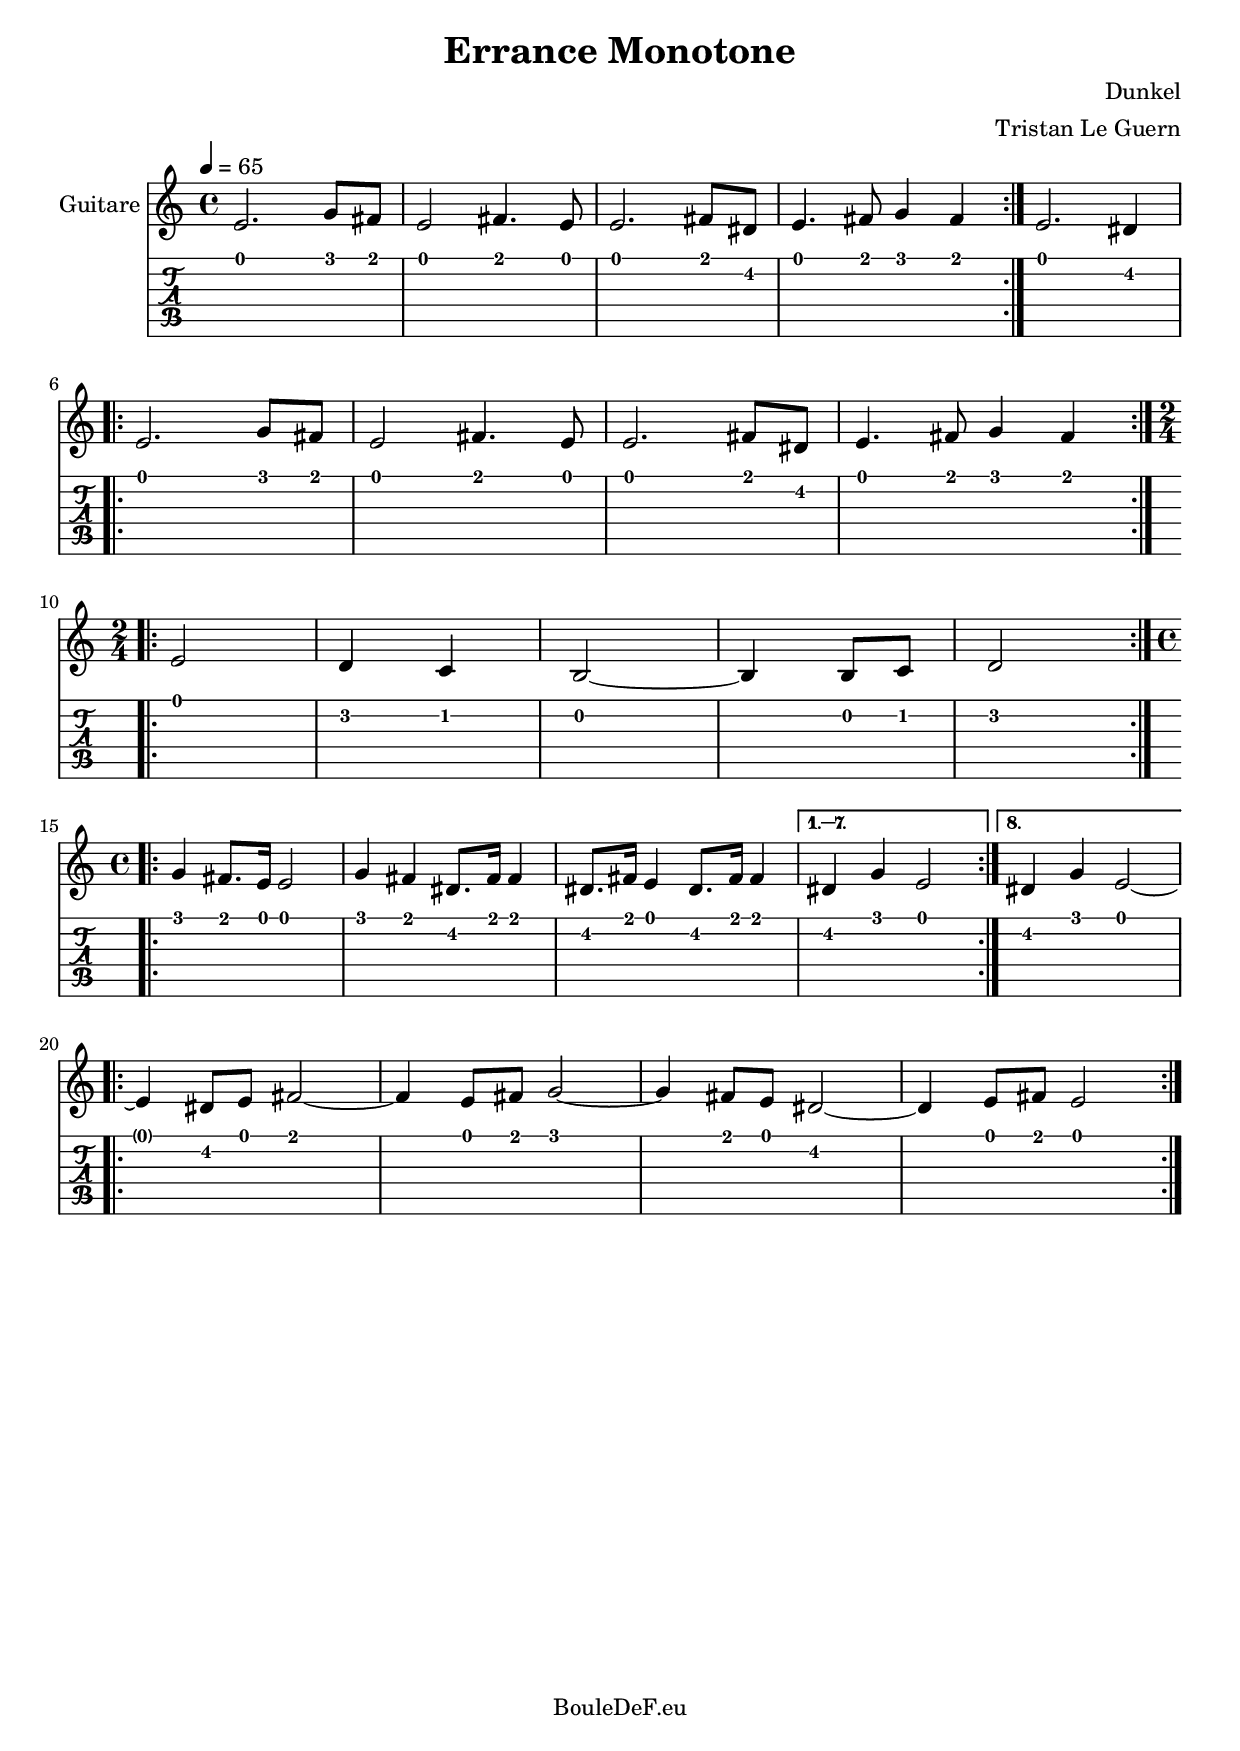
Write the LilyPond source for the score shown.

\version "2.16.0"
\include "italiano.ly"

\header {
	title = "Errance Monotone"
	composer = "Dunkel"
	arranger = "Tristan Le Guern"
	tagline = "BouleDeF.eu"
}

global = {
	\time 4/4
	\tempo 4 = 65
}

theme_a = \relative sib {
	| mi2. sol8 fad8
	| mi2 fad4. mi8
	| mi2. fad8 red
	| mi4. fad8 sol4 fad4
}

theme_b = \relative sib {
	\time 2/4
	| mi2
	| re4 do
	| si2~
	| si4 si8 do
	| re2
}

theme_c = \relative sib {
	\time 4/4
	| sol'4 fad8. mi16 mi2
	| sol4 fad4 red8. fad16 fad4
	| red8. fad16 mi4 red8. fad16 fad4
}

theme_d = \relative sib {
	| mi4 red8 mi fad2~
	| fad4 mi8 fad sol2~
	| sol4 fad8 mi red2~
	| red4 mi8 fad mi2~
}

errancemonotone = \relative sib {
	% Intro : 0:00 - 0:34
	\repeat volta 2 {
		\theme_a
	}
	| mi2. red4
	\break

	% Theme A : 0:34 - 2:41
	\repeat volta 10 {
		\theme_a
	}
	\break

	% Theme B : 2:41 - 5:56
	\repeat volta 20 {
		\theme_b
	}
	\break

	% Theme C : 5:56 - 7:58
	\repeat volta 8 {
		\theme_c
	}
	\alternative {
		{| red4 sol mi2}
		{| red4 sol mi2~}
	}
	\break

	% Theme D : 7:58 - 9:04
	\repeat volta 8 {
		\theme_d
	}
}

Guitare = \new Voice {
	\set Staff.instrumentName = #"Guitare"
	\global
	\errancemonotone
}

TabGuitare = \new TabVoice {
	\global
	\errancemonotone
}

\score {
	<<
	\new Staff { << \Guitare >> }
	\new TabStaff { << \TabGuitare >> }
	>>
	\layout {}
}

\score {
	<<
	\new TabStaff \with { midiInstrument=#"acoustic guitar (steel)" }
		\unfoldRepeats { << \TabGuitare >> }
	>>
	\midi {}
}

